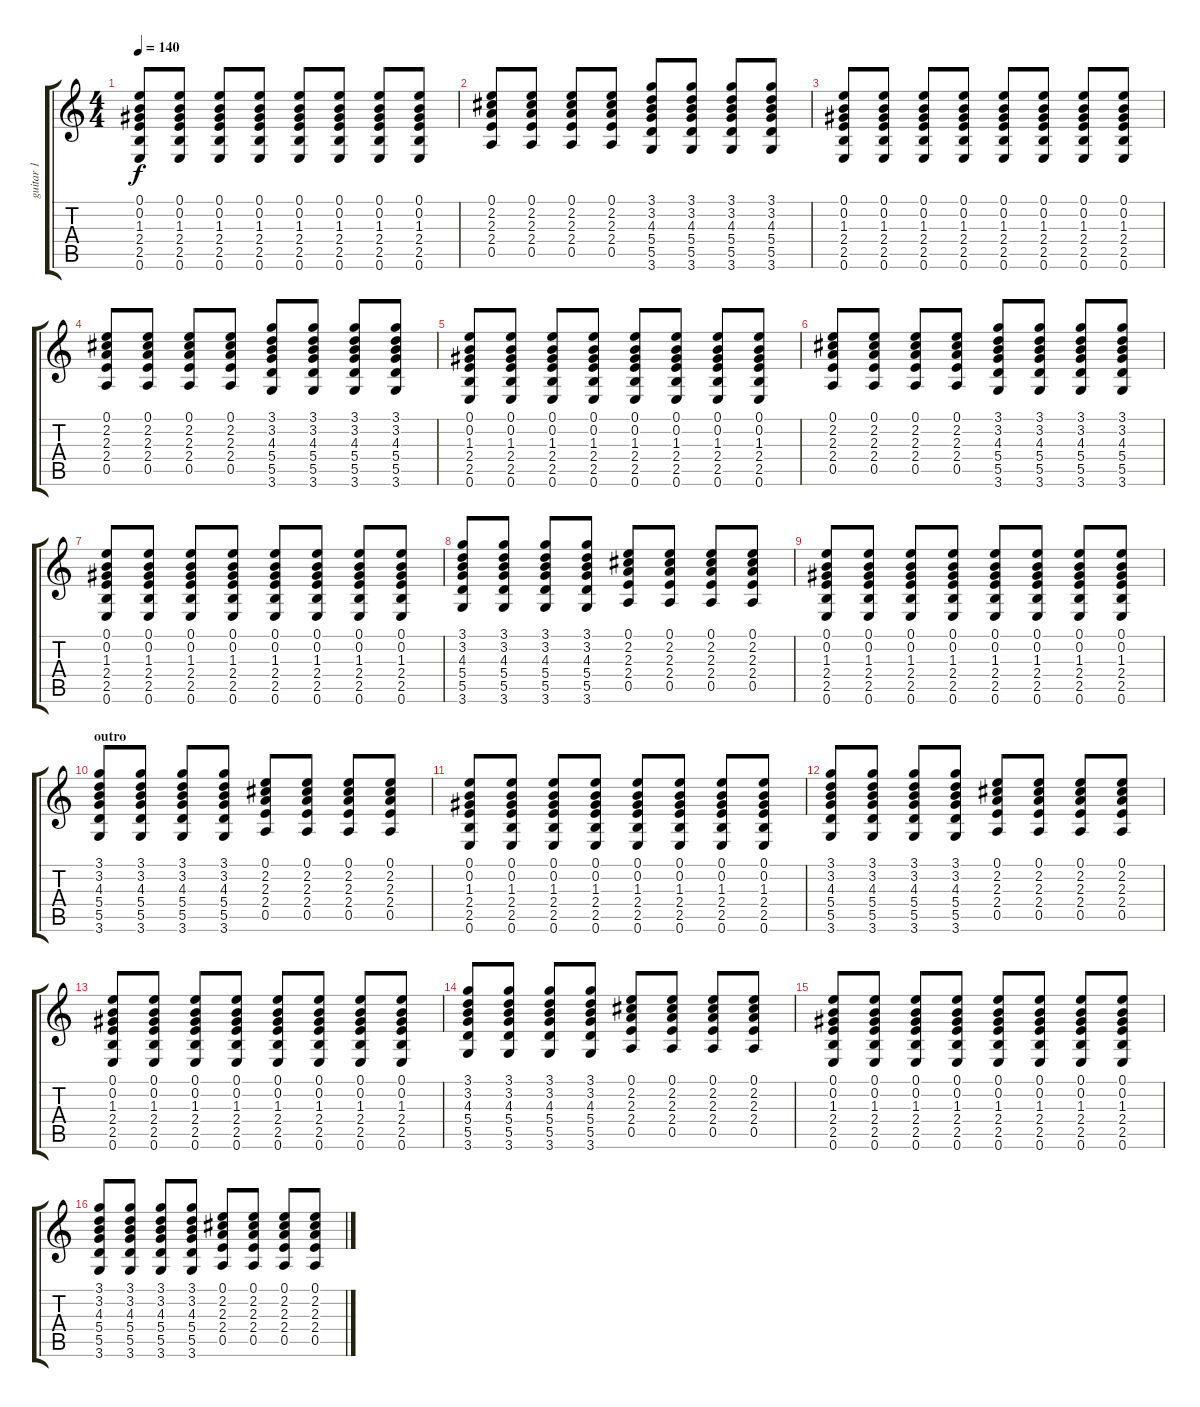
\track ("guitar 1" "guitar 1") {instrument overdrivenguitar}
\staff {score tabs}
\tuning (E4 B3 G3 D3 A2 E2) {hide}
\ts (4 4)
\tempo 140
\clef g2
\ks c
(0.1 0.2 1.3 2.4 2.5 0.6).8{dy f} (0.1 0.2 1.3 2.4 2.5 0.6).8 (0.1 0.2 1.3 2.4 2.5 0.6).8 (0.1 0.2 1.3 2.4 2.5 0.6).8 (0.1 0.2 1.3 2.4 2.5 0.6).8 (0.1 0.2 1.3 2.4 2.5 0.6).8 (0.1 0.2 1.3 2.4 2.5 0.6).8 (0.1 0.2 1.3 2.4 2.5 0.6).8 |
(0.1 2.2 2.3 2.4 0.5).8 (0.1 2.2 2.3 2.4 0.5).8 (0.1 2.2 2.3 2.4 0.5).8 (0.1 2.2 2.3 2.4 0.5).8 (3.1 3.2 4.3 5.4 5.5 3.6).8 (3.1 3.2 4.3 5.4 5.5 3.6).8 (3.1 3.2 4.3 5.4 5.5 3.6).8 (3.1 3.2 4.3 5.4 5.5 3.6).8 |
(0.1 0.2 1.3 2.4 2.5 0.6).8 (0.1 0.2 1.3 2.4 2.5 0.6).8 (0.1 0.2 1.3 2.4 2.5 0.6).8 (0.1 0.2 1.3 2.4 2.5 0.6).8 (0.1 0.2 1.3 2.4 2.5 0.6).8 (0.1 0.2 1.3 2.4 2.5 0.6).8 (0.1 0.2 1.3 2.4 2.5 0.6).8 (0.1 0.2 1.3 2.4 2.5 0.6).8 |
(0.1 2.2 2.3 2.4 0.5).8 (0.1 2.2 2.3 2.4 0.5).8 (0.1 2.2 2.3 2.4 0.5).8 (0.1 2.2 2.3 2.4 0.5).8 (3.1 3.2 4.3 5.4 5.5 3.6).8 (3.1 3.2 4.3 5.4 5.5 3.6).8 (3.1 3.2 4.3 5.4 5.5 3.6).8 (3.1 3.2 4.3 5.4 5.5 3.6).8 |
(0.1 0.2 1.3 2.4 2.5 0.6).8 (0.1 0.2 1.3 2.4 2.5 0.6).8 (0.1 0.2 1.3 2.4 2.5 0.6).8 (0.1 0.2 1.3 2.4 2.5 0.6).8 (0.1 0.2 1.3 2.4 2.5 0.6).8 (0.1 0.2 1.3 2.4 2.5 0.6).8 (0.1 0.2 1.3 2.4 2.5 0.6).8 (0.1 0.2 1.3 2.4 2.5 0.6).8 |
(0.1 2.2 2.3 2.4 0.5).8 (0.1 2.2 2.3 2.4 0.5).8 (0.1 2.2 2.3 2.4 0.5).8 (0.1 2.2 2.3 2.4 0.5).8 (3.1 3.2 4.3 5.4 5.5 3.6).8 (3.1 3.2 4.3 5.4 5.5 3.6).8 (3.1 3.2 4.3 5.4 5.5 3.6).8 (3.1 3.2 4.3 5.4 5.5 3.6).8 |
(0.1 0.2 1.3 2.4 2.5 0.6).8 (0.1 0.2 1.3 2.4 2.5 0.6).8 (0.1 0.2 1.3 2.4 2.5 0.6).8 (0.1 0.2 1.3 2.4 2.5 0.6).8 (0.1 0.2 1.3 2.4 2.5 0.6).8 (0.1 0.2 1.3 2.4 2.5 0.6).8 (0.1 0.2 1.3 2.4 2.5 0.6).8 (0.1 0.2 1.3 2.4 2.5 0.6).8 |
(3.1 3.2 4.3 5.4 5.5 3.6).8 (3.1 3.2 4.3 5.4 5.5 3.6).8 (3.1 3.2 4.3 5.4 5.5 3.6).8 (3.1 3.2 4.3 5.4 5.5 3.6).8 (0.1 2.2 2.3 2.4 0.5).8 (0.1 2.2 2.3 2.4 0.5).8 (0.1 2.2 2.3 2.4 0.5).8 (0.1 2.2 2.3 2.4 0.5).8 |
(0.1 0.2 1.3 2.4 2.5 0.6).8 (0.1 0.2 1.3 2.4 2.5 0.6).8 (0.1 0.2 1.3 2.4 2.5 0.6).8 (0.1 0.2 1.3 2.4 2.5 0.6).8 (0.1 0.2 1.3 2.4 2.5 0.6).8 (0.1 0.2 1.3 2.4 2.5 0.6).8 (0.1 0.2 1.3 2.4 2.5 0.6).8 (0.1 0.2 1.3 2.4 2.5 0.6).8 |
\section ("" "outro")
(3.1 3.2 4.3 5.4 5.5 3.6).8 (3.1 3.2 4.3 5.4 5.5 3.6).8 (3.1 3.2 4.3 5.4 5.5 3.6).8 (3.1 3.2 4.3 5.4 5.5 3.6).8 (0.1 2.2 2.3 2.4 0.5).8 (0.1 2.2 2.3 2.4 0.5).8 (0.1 2.2 2.3 2.4 0.5).8 (0.1 2.2 2.3 2.4 0.5).8 |
(0.1 0.2 1.3 2.4 2.5 0.6).8 (0.1 0.2 1.3 2.4 2.5 0.6).8 (0.1 0.2 1.3 2.4 2.5 0.6).8 (0.1 0.2 1.3 2.4 2.5 0.6).8 (0.1 0.2 1.3 2.4 2.5 0.6).8 (0.1 0.2 1.3 2.4 2.5 0.6).8 (0.1 0.2 1.3 2.4 2.5 0.6).8 (0.1 0.2 1.3 2.4 2.5 0.6).8 |
(3.1 3.2 4.3 5.4 5.5 3.6).8 (3.1 3.2 4.3 5.4 5.5 3.6).8 (3.1 3.2 4.3 5.4 5.5 3.6).8 (3.1 3.2 4.3 5.4 5.5 3.6).8 (0.1 2.2 2.3 2.4 0.5).8 (0.1 2.2 2.3 2.4 0.5).8 (0.1 2.2 2.3 2.4 0.5).8 (0.1 2.2 2.3 2.4 0.5).8 |
(0.1 0.2 1.3 2.4 2.5 0.6).8 (0.1 0.2 1.3 2.4 2.5 0.6).8 (0.1 0.2 1.3 2.4 2.5 0.6).8 (0.1 0.2 1.3 2.4 2.5 0.6).8 (0.1 0.2 1.3 2.4 2.5 0.6).8 (0.1 0.2 1.3 2.4 2.5 0.6).8 (0.1 0.2 1.3 2.4 2.5 0.6).8 (0.1 0.2 1.3 2.4 2.5 0.6).8 |
(3.1 3.2 4.3 5.4 5.5 3.6).8 (3.1 3.2 4.3 5.4 5.5 3.6).8 (3.1 3.2 4.3 5.4 5.5 3.6).8 (3.1 3.2 4.3 5.4 5.5 3.6).8 (0.1 2.2 2.3 2.4 0.5).8 (0.1 2.2 2.3 2.4 0.5).8 (0.1 2.2 2.3 2.4 0.5).8 (0.1 2.2 2.3 2.4 0.5).8 |
(0.1 0.2 1.3 2.4 2.5 0.6).8 (0.1 0.2 1.3 2.4 2.5 0.6).8 (0.1 0.2 1.3 2.4 2.5 0.6).8 (0.1 0.2 1.3 2.4 2.5 0.6).8 (0.1 0.2 1.3 2.4 2.5 0.6).8 (0.1 0.2 1.3 2.4 2.5 0.6).8 (0.1 0.2 1.3 2.4 2.5 0.6).8 (0.1 0.2 1.3 2.4 2.5 0.6).8 |
(3.1 3.2 4.3 5.4 5.5 3.6).8 (3.1 3.2 4.3 5.4 5.5 3.6).8 (3.1 3.2 4.3 5.4 5.5 3.6).8 (3.1 3.2 4.3 5.4 5.5 3.6).8 (0.1 2.2 2.3 2.4 0.5).8 (0.1 2.2 2.3 2.4 0.5).8 (0.1 2.2 2.3 2.4 0.5).8 (0.1 2.2 2.3 2.4 0.5).8
